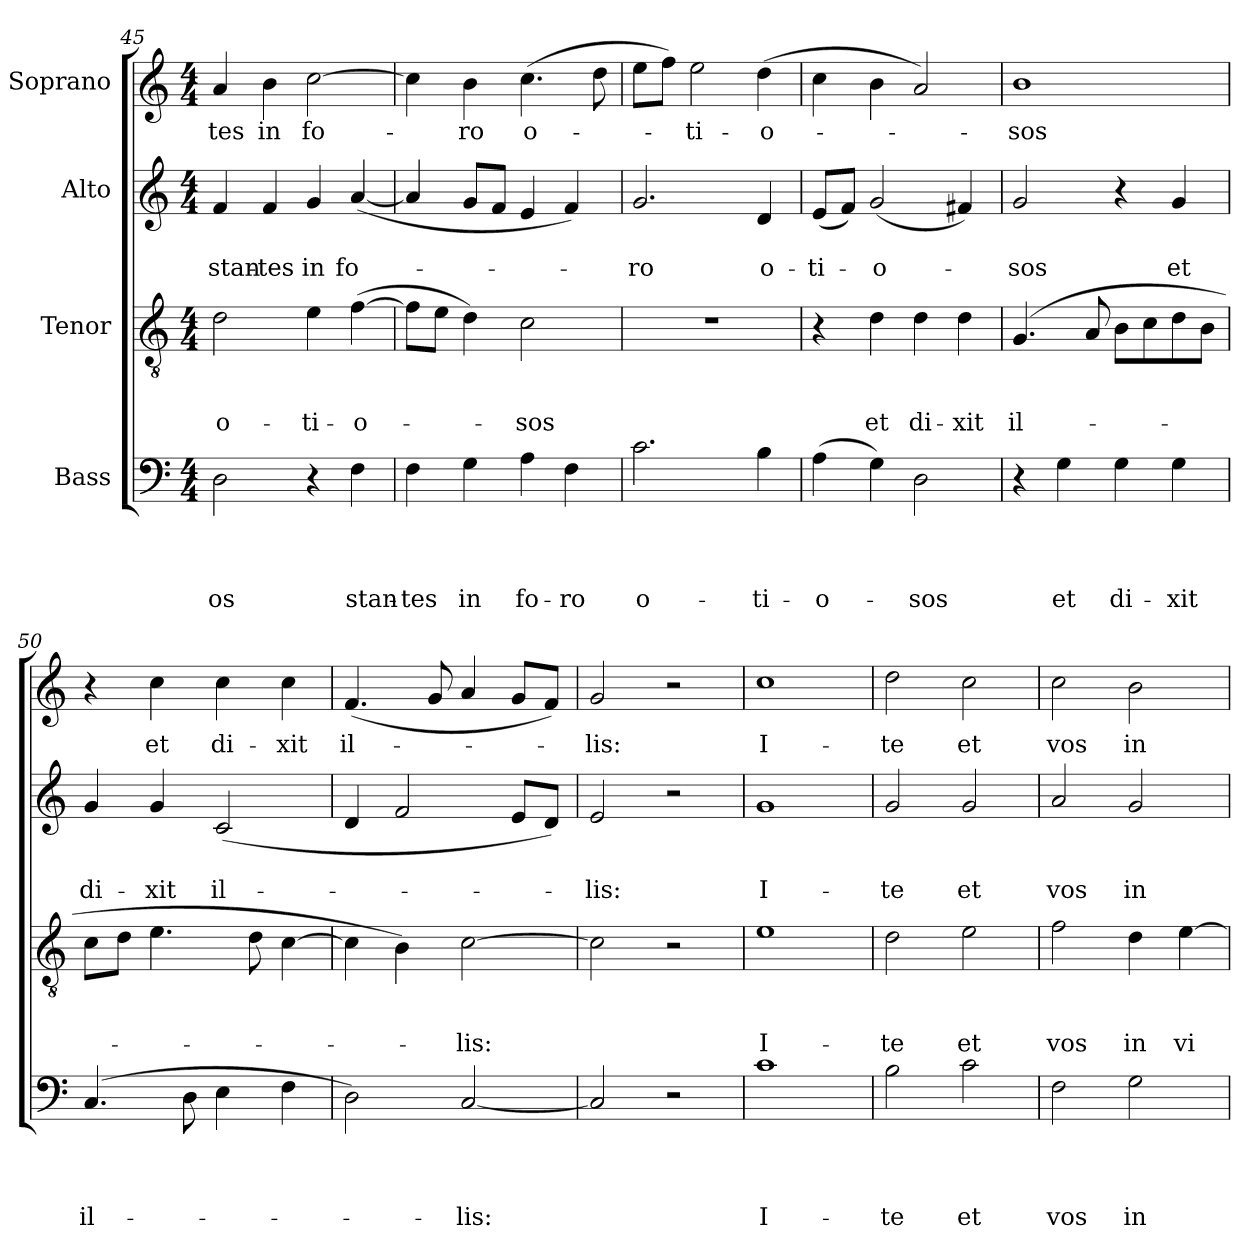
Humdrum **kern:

**kern	**text	**text	**text	**text	**kern	**text	**text	**text	**kern	**text	**text	**kern	**text
*part4	*part4	*part4	*part4	*part4	*part3	*part3	*part3	*part3	*part2	*part2	*part2	*part1	*part1
*staff4	*staff4	*staff4	*staff4	*staff4	*staff3	*staff3	*staff3	*staff3	*staff2	*staff2	*staff2	*staff1	*staff1
*I"Bass	*	*	*	*	*I"Tenor	*	*	*	*I"Alto	*	*	*I"Soprano	*
!!LO:PB:g=z
*clefF4	*	*	*	*	*clefGv2	*	*	*	*clefG2	*	*	*clefG2	*
*k[]	*	*	*	*	*k[]	*	*	*	*k[]	*	*	*k[]	*
*C:	*	*	*	*	*C:	*	*	*	*C:	*	*	*C:	*
*M4/4	*	*	*	*	*M4/4	*	*	*	*M4/4	*	*	*M4/4	*
=45	=45	=45	=45	=45	=45	=45	=45	=45	=45	=45	=45	=45	=45
!	!	!	!	!LO:LY:b	!	!	!	!LO:LY:b	!	!	!LO:LY:b	!	!LO:LY:b
2D\	.	.	.	-os	2d\	.	.	o-	4f/	.	stan-	4a/	tes
!	!	!	!	!	!	!	!	!	!	!	!LO:LY:b:rj	!	!LO:LY:b
.	.	.	.	.	.	.	.	.	4f/	.	-tes	4b\	in
!	!	!	!	!	!	!	!	!LO:LY:b	!	!	!LO:LY:b	!	!LO:LY:b
4r	.	.	.	.	4e\	.	.	-ti-	4g/	.	in	[>2cc\	fo-
!	!	!	!	!LO:LY:b	!	!	!	!LO:LY:b	!	!	!LO:LY:b	!	!
4F\	.	.	.	stan-	(>[>4f\	.	.	-o-	(<[<4a/	.	fo-	.	.
=46	=46	=46	=46	=46	=46	=46	=46	=46	=46	=46	=46	=46	=46
!	!	!	!	!LO:LY:b	!	!	!	!	!	!	!	!	!
4F\	.	.	.	-tes	8f\L]	.	.	.	4a/]	.	.	4cc\]	.
.	.	.	.	.	8e\J	.	.	.	.	.	.	.	.
!	!	!	!	!LO:LY:b	!	!	!	!	!	!	!	!	!LO:LY:b
4G\	.	.	.	in	4d\)	.	.	.	8g/L	.	.	4b\	-ro
.	.	.	.	.	.	.	.	.	8f/J	.	.	.	.
!	!	!	!	!LO:LY:b	!	!	!	!LO:LY:b	!	!	!	!	!LO:LY:b
4A\	.	.	.	fo-	2c\	.	.	-sos	4e/	.	.	(>4.cc\	o-
!	!	!	!	!LO:LY:b	!	!	!	!	!	!	!	!	!
4F\	.	.	.	-ro	.	.	.	.	4f/)	.	.	.	.
.	.	.	.	.	.	.	.	.	.	.	.	8dd\	.
=47	=47	=47	=47	=47	=47	=47	=47	=47	=47	=47	=47	=47	=47
!	!	!	!	!LO:LY:b	!	!	!	!	!	!	!LO:LY:b	!	!
2.c\	.	.	.	o-	1r	.	.	.	2.g/	.	-ro	8ee\L	.
.	.	.	.	.	.	.	.	.	.	.	.	8ff\J)	.
!	!	!	!	!	!	!	!	!	!	!	!	!	!LO:LY:b
.	.	.	.	.	.	.	.	.	.	.	.	2ee\	-ti-
!	!	!	!	!LO:LY:b	!	!	!	!	!	!	!LO:LY:b	!	!LO:LY:b
4B\	.	.	.	-ti-	.	.	.	.	4d/	.	o-	(>4dd\	-o-
=48	=48	=48	=48	=48	=48	=48	=48	=48	=48	=48	=48	=48	=48
!	!	!	!	!LO:LY:b	!	!	!	!	!	!	!LO:LY:b	!	!
(>4A\	.	.	.	-o-	4r	.	.	.	(<8e/L	.	-ti-	4cc\	.
.	.	.	.	.	.	.	.	.	8f/J)	.	.	.	.
!	!	!	!	!	!	!	!	!LO:LY:b	!	!	!LO:LY:b	!	!
4G\)	.	.	.	.	4d\	.	.	et	(<2g/	.	-o-	4b\	.
!	!	!	!	!LO:LY:b	!	!	!	!LO:LY:b	!	!	!	!	!
2D\	.	.	.	-sos	4d\	.	.	di-	.	.	.	2a/)	.
!	!	!	!	!	!	!	!	!LO:LY:b:rj	!	!	!	!	!
.	.	.	.	.	4d\	.	.	-xit	4f#X/)	.	.	.	.
=49	=49	=49	=49	=49	=49	=49	=49	=49	=49	=49	=49	=49	=49
!	!	!	!	!	!	!	!	!LO:LY:b	!	!	!LO:LY:b	!	!LO:LY:b
4r	.	.	.	.	(4.G/	.	.	il-	2g/	.	-sos	1b	-sos
!	!	!	!	!LO:LY:b	!	!	!	!	!	!	!	!	!
4G\	.	.	.	et	.	.	.	.	.	.	.	.	.
.	.	.	.	.	8A/	.	.	.	.	.	.	.	.
!	!	!	!	!LO:LY:b	!	!	!	!	!	!	!	!	!
4G\	.	.	.	di-	8B\L	.	.	.	4r	.	.	.	.
.	.	.	.	.	8c\	.	.	.	.	.	.	.	.
!	!	!	!	!LO:LY:b	!	!	!	!	!	!	!LO:LY:b	!	!
4G\	.	.	.	-xit	8d\	.	.	.	4g/	.	et	.	.
.	.	.	.	.	8B\J	.	.	.	.	.	.	.	.
=50	=50	=50	=50	=50	=50	=50	=50	=50	=50	=50	=50	=50	=50
!	!	!	!	!LO:LY:b	!	!	!	!	!	!	!LO:LY:b	!	!
(4.C/	.	.	.	il-	8c\L	.	.	.	4g/	.	di-	4r	.
.	.	.	.	.	8d\J	.	.	.	.	.	.	.	.
!	!	!	!	!	!	!	!	!	!	!	!LO:LY:b	!	!LO:LY:b
.	.	.	.	.	4.e\	.	.	.	4g/	.	-xit	4cc\	et
8D\	.	.	.	.	.	.	.	.	.	.	.	.	.
!	!	!	!	!	!	!	!	!	!	!	!LO:LY:b	!	!LO:LY:b
4E\	.	.	.	.	.	.	.	.	(<2c/	.	il-	4cc\	di-
.	.	.	.	.	8d\	.	.	.	.	.	.	.	.
!	!	!	!	!	!	!	!	!	!	!	!	!	!LO:LY:b
4F\	.	.	.	.	[>4c\	.	.	.	.	.	.	4cc\	-xit
=51	=51	=51	=51	=51	=51	=51	=51	=51	=51	=51	=51	=51	=51
!	!	!	!	!	!	!	!	!	!	!	!	!	!LO:LY:b
2D\)	.	.	.	.	4c\]	.	.	.	4d/	.	.	(<4.f/	il-
.	.	.	.	.	4B\)	.	.	.	2f/	.	.	.	.
.	.	.	.	.	.	.	.	.	.	.	.	8g/	.
!	!	!	!	!LO:LY:b	!	!	!	!LO:LY:b	!	!	!	!	!
[<2C/	.	.	.	-lis:	[>2c\	.	.	-lis:	.	.	.	4a/	.
.	.	.	.	.	.	.	.	.	8e/L	.	.	8g/L	.
.	.	.	.	.	.	.	.	.	8d/J)	.	.	8f/J)	.
=52	=52	=52	=52	=52	=52	=52	=52	=52	=52	=52	=52	=52	=52
!	!	!	!	!	!	!	!	!	!	!	!LO:LY:b	!	!LO:LY:b
2C/]	.	.	.	.	2c\]	.	.	.	2e/	.	-lis:	2g/	-lis:
2r	.	.	.	.	2r	.	.	.	2r	.	.	2r	.
!!LO:LB:g=z
=53	=53	=53	=53	=53	=53	=53	=53	=53	=53	=53	=53	=53	=53
!	!	!	!	!LO:LY:b:rj	!	!	!	!LO:LY:b:rj	!	!	!LO:LY:b:rj	!	!LO:LY:b:rj
1c	.	.	.	I-	1e	.	.	I-	1g	.	I-	1cc	I-
=54	=54	=54	=54	=54	=54	=54	=54	=54	=54	=54	=54	=54	=54
!	!	!	!	!LO:LY:b	!	!	!	!LO:LY:b	!	!	!LO:LY:b	!	!LO:LY:b
2B\	.	.	.	-te	2d\	.	.	-te	2g/	.	-te	2dd\	-te
!	!	!	!	!LO:LY:b	!	!	!	!LO:LY:b	!	!	!LO:LY:b	!	!LO:LY:b
2c\	.	.	.	et	2e\	.	.	et	2g/	.	et	2cc\	et
=55	=55	=55	=55	=55	=55	=55	=55	=55	=55	=55	=55	=55	=55
!	!	!	!	!LO:LY:b	!	!	!	!LO:LY:b	!	!	!LO:LY:b	!	!LO:LY:b
2F\	.	.	.	vos	2f\	.	.	vos	2a/	.	vos	2cc\	vos
!	!	!	!	!LO:LY:b	!	!	!	!LO:LY:b	!	!	!LO:LY:b	!	!LO:LY:b
2G\	.	.	.	in	4d\	.	.	in	2g/	.	in	2b\	in
!	!	!	!	!	!	!	!	!LO:LY:b	!	!	!	!	!
.	.	.	.	.	[>4e\	.	.	vi-	.	.	.	.	.
=	=	=	=	=	=	=	=	=	=	=	=	=	=
*-	*-	*-	*-	*-	*-	*-	*-	*-	*-	*-	*-	*-	*-
